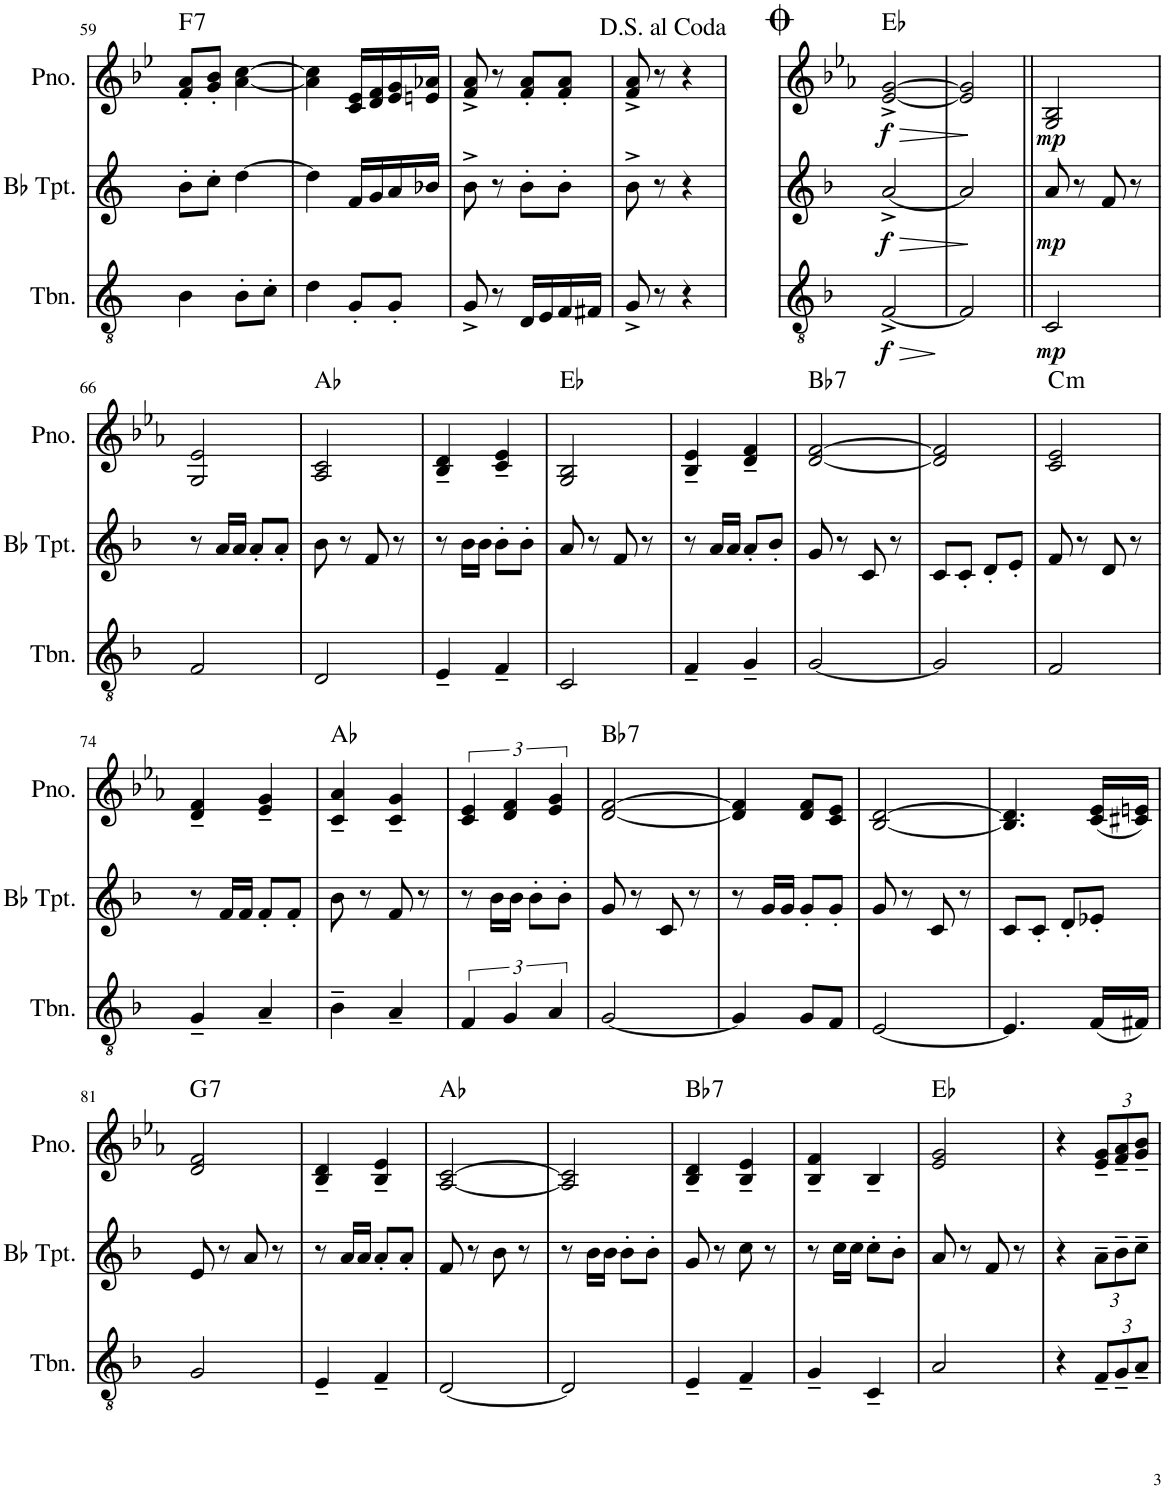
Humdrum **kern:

**kern	**dynam	**kern	**dynam	**kern	**dynam	**harte
*part3	*part3	*part2	*part2	*part1	*part1	*part1
*staff3	*staff3	*staff2	*staff2	*staff1	*staff1	*
*I"Trombone	*	*I"Bb Trumpet	*	*I"Piano	*	*
*I'Tbn.	*	*I'Bb Tpt.	*	*I'Pno.	*	*
!!LO:PB:g=z
*clefGv2	*	*clefG2	*	*clefG2	*	*
*Trd1c2	*	*Trd1c2	*	*	*	*
*k[]	*	*k[]	*	*k[b-e-]	*	*
*M2/4	*	*M2/4	*	*M2/4	*	*
=59	=59	=59	=59	=59	=59	=59
!	!	!	!	!	!	!LO:H:kt=7
4B\	.	8b'\L	.	8f/' 8a/'L	.	F:7
.	.	8cc'\J	.	8g/' 8b-/'J	.	.
8B'\L	.	[4dd\	.	[4a\ [4cc\	.	.
8c'\J	.	.	.	.	.	.
=60	=60	=60	=60	=60	=60	=60
4d\	.	4dd\]	.	4a\] 4cc\]	.	.
8G'/L	.	16f/LL	.	16c/ 16e-/LL	.	.
.	.	16g/	.	16d/ 16f/	.	.
8G'/J	.	16a/	.	16e-/ 16g/	.	.
.	.	16b-X/JJ	.	16en/ 16a-X/JJ	.	.
=61	=61	=61	=61	=61	=61	=61
8G^/	.	8b^\	.	8f/^ 8a/^	.	.
8r	.	8r	.	8r	.	.
16D/LL	.	8b'\L	.	8f/' 8a/'L	.	.
16E/	.	.	.	.	.	.
16F/	.	8b'\J	.	8f/' 8a/'J	.	.
16F#X/JJ	.	.	.	.	.	.
=62	=62	=62	=62	=62	=62	=62
8G^/	.	8b^\	.	8f/^ 8a/^	.	.
8r	.	8r	.	8r	.	.
4r	.	4r	.	4r	.	.
=63	=63	=63	=63	=63	=63	=63
*k[b-]	*	*k[b-]	*	*k[b-e-a-]	*	*
!	!LO:HP:b	!	!LO:HP:b	!	!LO:HP:b	!
!	!LO:DY:n=1:b	!	!LO:DY:n=1:b	!	!LO:DY:n=1:b	!
[2F^/	> f	[2a^/	> f	[2e-/^ [2g/^	> f	Eb:maj
.	]	.	]	.	]	.
=64	=64	=64	=64	=64	=64	=64
2F/]	.	2a/]	.	2e-/] 2g/]	.	.
=65||	=65||	=65||	=65||	=65||	=65||	=65||
!	!LO:DY:b	!	!LO:DY:b	!	!LO:DY:b	!
2C/	mp	8a/	mp	2G/ 2B-/	mp	.
.	.	8r	.	.	.	.
.	.	8f/	.	.	.	.
.	.	8r	.	.	.	.
!!LO:LB:g=z
=66	=66	=66	=66	=66	=66	=66
2F/	.	8r	.	2G/ 2e-/	.	.
.	.	16a/LL	.	.	.	.
.	.	16a/JJ	.	.	.	.
.	.	8a'/L	.	.	.	.
.	.	8a'/J	.	.	.	.
=67	=67	=67	=67	=67	=67	=67
2D/	.	8b-\	.	2A-/ 2c/	.	Ab:maj
.	.	8r	.	.	.	.
.	.	8f/	.	.	.	.
.	.	8r	.	.	.	.
=68	=68	=68	=68	=68	=68	=68
4E~/	.	8r	.	4B-/~ 4d/~	.	.
.	.	16b-\LL	.	.	.	.
.	.	16b-\JJ	.	.	.	.
4F~/	.	8b-'\L	.	4c/~ 4e-/~	.	.
.	.	8b-'\J	.	.	.	.
=69	=69	=69	=69	=69	=69	=69
2C/	.	8a/	.	2G/ 2B-/	.	Eb:maj
.	.	8r	.	.	.	.
.	.	8f/	.	.	.	.
.	.	8r	.	.	.	.
=70	=70	=70	=70	=70	=70	=70
4F~/	.	8r	.	4B-/~ 4e-/~	.	.
.	.	16a/LL	.	.	.	.
.	.	16a/JJ	.	.	.	.
4G~/	.	8a'/L	.	4d/~ 4f/~	.	.
.	.	8b-'/J	.	.	.	.
=71	=71	=71	=71	=71	=71	=71
!	!	!	!	!	!	!LO:H:kt=7
[2G/	.	8g/	.	[2d/ [2f/	.	Bb:7
.	.	8r	.	.	.	.
.	.	8c/	.	.	.	.
.	.	8r	.	.	.	.
=72	=72	=72	=72	=72	=72	=72
2G/]	.	8c/L	.	2d/] 2f/]	.	.
.	.	8c'/J	.	.	.	.
.	.	8d'/L	.	.	.	.
.	.	8e'/J	.	.	.	.
=73	=73	=73	=73	=73	=73	=73
!	!	!	!	!	!	!LO:H:kt=m
2F/	.	8f/	.	2c/ 2e-/	.	C:min
.	.	8r	.	.	.	.
.	.	8d/	.	.	.	.
.	.	8r	.	.	.	.
!!LO:LB:g=z
=74	=74	=74	=74	=74	=74	=74
4G~/	.	8r	.	4d/~ 4f/~	.	.
.	.	16f/LL	.	.	.	.
.	.	16f/JJ	.	.	.	.
4A~/	.	8f'/L	.	4e-/~ 4g/~	.	.
.	.	8f'/J	.	.	.	.
=75	=75	=75	=75	=75	=75	=75
4B-~\	.	8b-\	.	4c/~ 4a-/~	.	Ab:maj
.	.	8r	.	.	.	.
4A~/	.	8f/	.	4c/~ 4g/~	.	.
.	.	8r	.	.	.	.
=76	=76	=76	=76	=76	=76	=76
6F/	.	8r	.	6c/ 6e-/	.	.
.	.	16b-\LL	.	.	.	.
6G/	.	.	.	6d/ 6f/	.	.
.	.	16b-\JJ	.	.	.	.
.	.	8b-'\L	.	.	.	.
6A/	.	.	.	6e-/ 6g/	.	.
.	.	8b-'\J	.	.	.	.
=77	=77	=77	=77	=77	=77	=77
!	!	!	!	!	!	!LO:H:kt=7
[2G/	.	8g/	.	[2d/ [2f/	.	Bb:7
.	.	8r	.	.	.	.
.	.	8c/	.	.	.	.
.	.	8r	.	.	.	.
=78	=78	=78	=78	=78	=78	=78
4G/]	.	8r	.	4d/] 4f/]	.	.
.	.	16g/LL	.	.	.	.
.	.	16g/JJ	.	.	.	.
8G/L	.	8g'/L	.	8d/ 8f/L	.	.
8F/J	.	8g'/J	.	8c/ 8e-/J	.	.
=79	=79	=79	=79	=79	=79	=79
[2E/	.	8g/	.	[2B-/ [2d/	.	.
.	.	8r	.	.	.	.
.	.	8c/	.	.	.	.
.	.	8r	.	.	.	.
=80	=80	=80	=80	=80	=80	=80
4.E/]	.	8c/L	.	4.B-/] 4.d/]	.	.
.	.	8c'/J	.	.	.	.
.	.	8d'/L	.	.	.	.
(16F/LL	.	8e-X'/J	.	(16c/ 16e-/LL	.	.
16F#X/JJ)	.	.	.	16c#X/ 16en/JJ)	.	.
!!LO:LB:g=z
=81	=81	=81	=81	=81	=81	=81
!	!	!	!	!	!	!LO:H:kt=7
2G/	.	8e/	.	2d/ 2f/	.	G:7
.	.	8r	.	.	.	.
.	.	8a/	.	.	.	.
.	.	8r	.	.	.	.
=82	=82	=82	=82	=82	=82	=82
4E~/	.	8r	.	4B-/~ 4d/~	.	.
.	.	16a/LL	.	.	.	.
.	.	16a/JJ	.	.	.	.
4F~/	.	8a'/L	.	4B-/~ 4e-/~	.	.
.	.	8a'/J	.	.	.	.
=83	=83	=83	=83	=83	=83	=83
[2D/	.	8f/	.	[2A-/ [2c/	.	Ab:maj
.	.	8r	.	.	.	.
.	.	8b-\	.	.	.	.
.	.	8r	.	.	.	.
=84	=84	=84	=84	=84	=84	=84
2D/]	.	8r	.	2A-/] 2c/]	.	.
.	.	16b-\LL	.	.	.	.
.	.	16b-\JJ	.	.	.	.
.	.	8b-'\L	.	.	.	.
.	.	8b-'\J	.	.	.	.
=85	=85	=85	=85	=85	=85	=85
!	!	!	!	!	!	!LO:H:kt=7
4E~/	.	8g/	.	4B-/~ 4d/~	.	Bb:7
.	.	8r	.	.	.	.
4F~/	.	8cc\	.	4B-/~ 4e-/~	.	.
.	.	8r	.	.	.	.
=86	=86	=86	=86	=86	=86	=86
4G~/	.	8r	.	4B-/~ 4f/~	.	.
.	.	16cc\LL	.	.	.	.
.	.	16cc\JJ	.	.	.	.
4C~/	.	8cc'\L	.	4B-~/	.	.
.	.	8b-'\J	.	.	.	.
=87	=87	=87	=87	=87	=87	=87
2A/	.	8a/	.	2e-/ 2g/	.	Eb:maj
.	.	8r	.	.	.	.
.	.	8f/	.	.	.	.
.	.	8r	.	.	.	.
=88	=88	=88	=88	=88	=88	=88
4r	.	4r	.	4r	.	.
*Xbrackettup	*	*Xbrackettup	*	*Xbrackettup	*	*
12F~/L	.	12a~\L	.	12e-/~ 12g/~L	.	.
12G~/	.	12b-~\	.	12f/~ 12a-/~	.	.
12A~/J	.	12cc~\J	.	12g/~ 12b-/~J	.	.
=	=	=	=	=	=	=
*-	*-	*-	*-	*-	*-	*-
